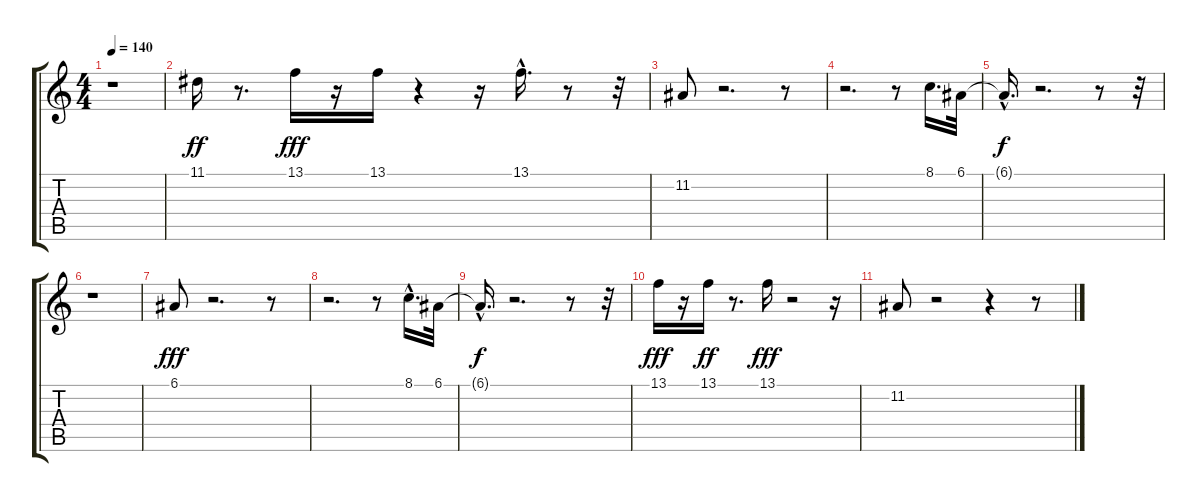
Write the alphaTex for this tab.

\track "" {instrument orchestrahit}
\staff {score tabs}
\tuning (E4 B3 G3 D3 A2 E2) {hide}
\ts (4 4)
\tempo 140
\clef g2
\ks c
r.1{dy ff} |
11.1.16 r.8{d} 13.1.16{dy fff} r.16 13.1.16 r.4 r.16 13.1{hac}.16{d} r.8 r.32 |
11.2.8 r.2{d} r.8 |
r.2{d} r.8 8.1.16{d} 6.1.32 |
6.1{hac t}.16{d dy f} r.2{d} r.8 r.32 |
r.1 |
6.1.8{dy fff} r.2{d} r.8 |
r.2{d} r.8 8.1{hac}.16{d} 6.1.32 |
6.1{hac t}.16{d dy f} r.2{d} r.8 r.32 |
13.1.16{dy fff} r.16 13.1.16{dy ff} r.8{d} 13.1.16{dy fff} r.2 r.16 |
11.2.8 r.2 r.4 r.8
